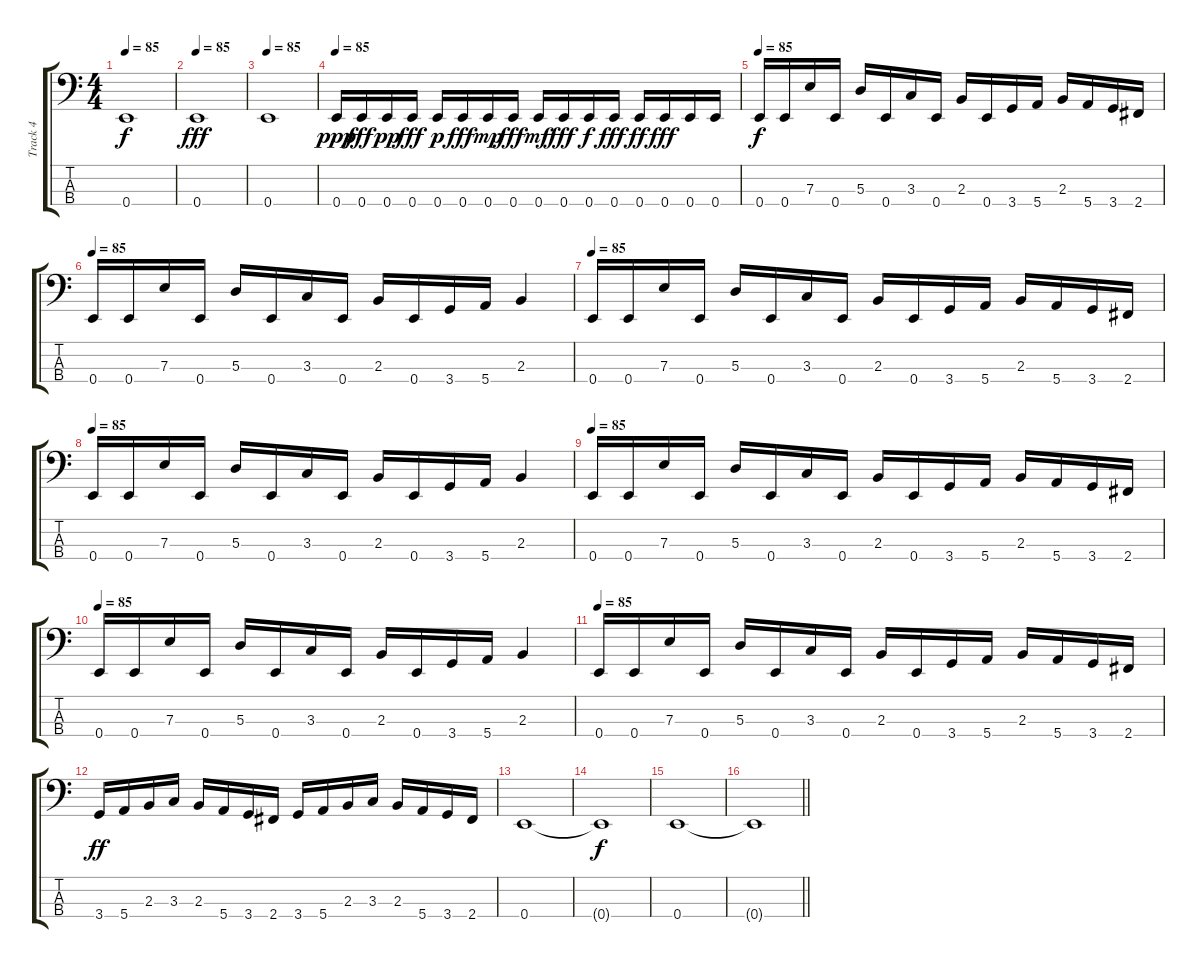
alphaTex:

\track ("Track 4" "Track 4") {instrument electricbassfinger}
\staff {score tabs}
\tuning (G2 D2 A1 E1) {hide}
\ts (4 4)
\tempo 85
\clef f4
\ks c
0.4.1{dy f} |
\tempo 85
0.4.1{dy fff} |
\tempo 85
0.4.1 |
\tempo 85
0.4.16{dy ppp} 0.4.16{dy fff} 0.4.16{dy pp} 0.4.16{dy fff} 0.4.16{dy p} 0.4.16{dy fff} 0.4.16{dy mp} 0.4.16{dy fff} 0.4.16{dy mf} 0.4.16{dy fff} 0.4.16{dy f} 0.4.16{dy fff} 0.4.16{dy ff} 0.4.16{dy fff} 0.4.16 0.4.16 |
\tempo 85
0.4.16{dy f} 0.4.16 7.3.16 0.4.16 5.3.16 0.4.16 3.3.16 0.4.16 2.3.16 0.4.16 3.4.16 5.4.16 2.3.16 5.4.16 3.4.16 2.4.16 |
\tempo 85
0.4.16 0.4.16 7.3.16 0.4.16 5.3.16 0.4.16 3.3.16 0.4.16 2.3.16 0.4.16 3.4.16 5.4.16 2.3.4 |
\tempo 85
0.4.16 0.4.16 7.3.16 0.4.16 5.3.16 0.4.16 3.3.16 0.4.16 2.3.16 0.4.16 3.4.16 5.4.16 2.3.16 5.4.16 3.4.16 2.4.16 |
\tempo 85
0.4.16 0.4.16 7.3.16 0.4.16 5.3.16 0.4.16 3.3.16 0.4.16 2.3.16 0.4.16 3.4.16 5.4.16 2.3.4 |
\tempo 85
0.4.16 0.4.16 7.3.16 0.4.16 5.3.16 0.4.16 3.3.16 0.4.16 2.3.16 0.4.16 3.4.16 5.4.16 2.3.16 5.4.16 3.4.16 2.4.16 |
\tempo 85
0.4.16 0.4.16 7.3.16 0.4.16 5.3.16 0.4.16 3.3.16 0.4.16 2.3.16 0.4.16 3.4.16 5.4.16 2.3.4 |
\tempo 85
0.4.16 0.4.16 7.3.16 0.4.16 5.3.16 0.4.16 3.3.16 0.4.16 2.3.16 0.4.16 3.4.16 5.4.16 2.3.16 5.4.16 3.4.16 2.4.16 |
3.4.16{dy ff} 5.4.16 2.3.16 3.3.16 2.3.16 5.4.16 3.4.16 2.4.16 3.4.16 5.4.16 2.3.16 3.3.16 2.3.16 5.4.16 3.4.16 2.4.16 |
0.4.1 |
0.4{t}.1{dy f} |
0.4.1 |
\barLineRight lightlight
0.4{t}.1
